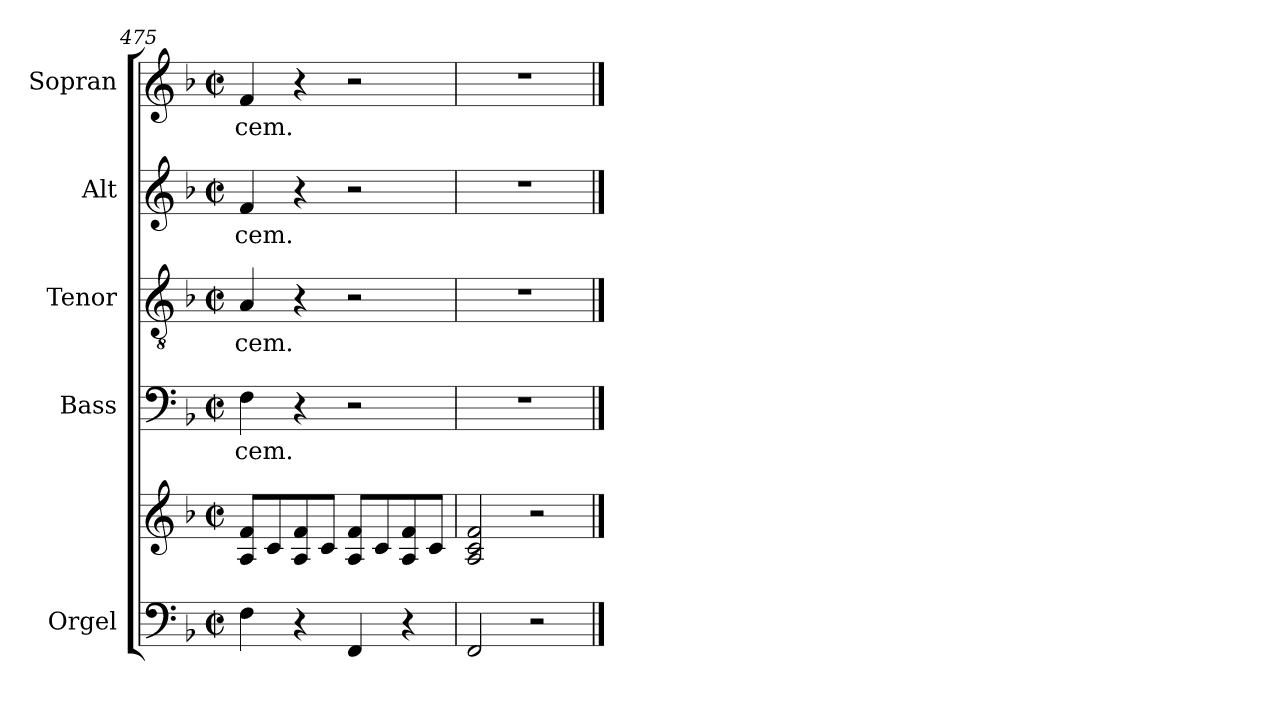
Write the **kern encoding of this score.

**kern	**kern	**kern	**text	**kern	**text	**kern	**text	**kern	**text
*part5	*part5	*part4	*part4	*part3	*part3	*part2	*part2	*part1	*part1
*staff6	*staff5	*staff4	*staff4	*staff3	*staff3	*staff2	*staff2	*staff1	*staff1
*I"Orgel	*	*I"Bass	*	*I"Tenor	*	*I"Alt	*	*I"Sopran	*
*I'Org.	*	*I'B.	*	*I'T.	*	*I'A.	*	*I'S.	*
*clefF4	*clefG2	*clefF4	*	*clefGv2	*	*clefG2	*	*clefG2	*
*k[b-]	*k[b-]	*k[b-]	*	*k[b-]	*	*k[b-]	*	*k[b-]	*
*F:	*F:	*F:	*	*F:	*	*F:	*	*F:	*
*M2/2	*M2/2	*M2/2	*	*M2/2	*	*M2/2	*	*M2/2	*
*met(c|)	*met(c|)	*met(c|)	*	*met(c|)	*	*met(c|)	*	*met(c|)	*
=475	=475	=475	=475	=475	=475	=475	=475	=475	=475
!	!	!	!LO:LY:b	!	!LO:LY:b	!	!LO:LY:b	!	!LO:LY:b
4F\	8A/ 8f/L	4F\	-cem.	4A/	-cem.	4f/	-cem.	4f/	-cem.
.	8c/	.	.	.	.	.	.	.	.
4r	8A/ 8f/	4r	.	4r	.	4r	.	4r	.
.	8c/J	.	.	.	.	.	.	.	.
4FF/	8A/ 8f/L	2r	.	2r	.	2r	.	2r	.
.	8c/	.	.	.	.	.	.	.	.
4r	8A/ 8f/	.	.	.	.	.	.	.	.
.	8c/J	.	.	.	.	.	.	.	.
=476	=476	=476	=476	=476	=476	=476	=476	=476	=476
2FF/	2A/ 2c/ 2f/	1r	.	1r	.	1r	.	1r	.
2r	2r	.	.	.	.	.	.	.	.
==	==	==	==	==	==	==	==	==	==
*-	*-	*-	*-	*-	*-	*-	*-	*-	*-
